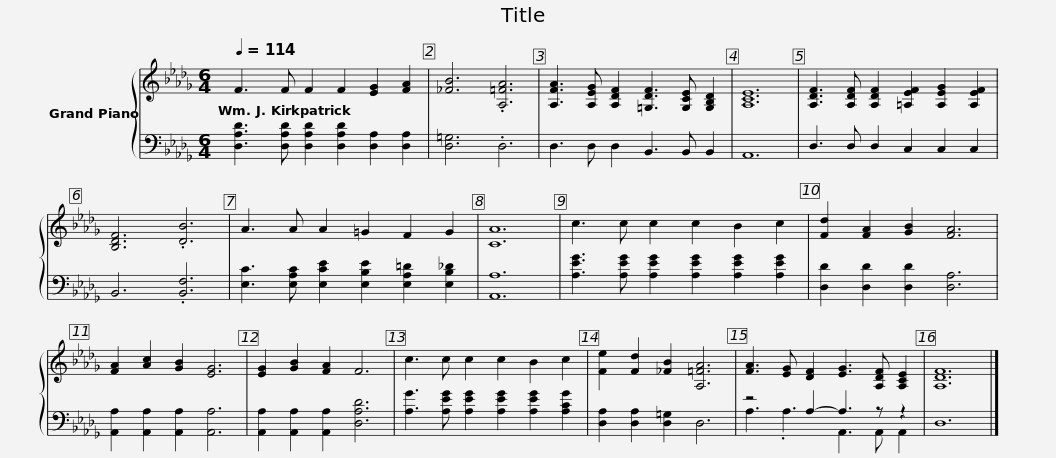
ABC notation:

X:1
%%score { 1 | ( 2 3 ) }
L:1/8
Q:1/4=114
M:6/4
I:linebreak $
K:Db
V:1 treble
V:2 bass
V:3 bass
V:1
 F3 F F2 F2 [EG]2 [FA]2 | [_FB]6 .[A,=FA]6 | [A,FA]3 [A,EG] [A,DF]2 [=G,DF]3 [G,CE] [G,B,D]2 | [A,CE]12 | [A,DF]3 [A,DF] [A,DF]2 [=A,EF]2 [A,EG]2 [A,EF]2 | %5
 [B,DF]6 .[DB]6 |$ A3 A A2 =G2 F2 G2 | [CA]12 | c3 c c2 c2 B2 c2 | [Fd]2 [FA]2 [GB]2 [FA]6 | %10
 [FA]2 [Ac]2 [GB]2 [EG]6 | [EG]2 [GB]2 [FA]2 F6 |$ c3 c c2 c2 B2 c2 | [Fe]2 [Fd]2 [_FB]2 [A,=FA]6 | [FA]3 [EG] [DF]2 [EG]3 [A,DF] [A,CE]2 | %15
 [A,DF]12 |] %16
V:2
 [D,A,D]3 [D,A,D] [D,A,D]2 [D,A,D]2 [D,A,]2 [D,A,]2 | [D,=G,]6 .D,6 | D,3 D, D,2 B,,3 B,, B,,2 | A,,12 | D,3 D, D,2 C,2 C,2 C,2 | %5
 B,,6 .[B,,F,]6 |$ [E,C]3 [E,A,C] [E,CE]2 [E,B,E]2 [E,A,=D]2 [E,B,_D]2 | [A,,A,]12 | [A,EG]3 [A,EG] [A,EG]2 [A,EG]2 [A,EG]2 [A,EG]2 | [D,D]2 [D,D]2 [D,D]2 [D,A,]6 | %10
 [A,,A,]2 [A,,A,]2 [A,,A,]2 [A,,A,]6 | [A,,A,]2 [A,,A,]2 [A,,A,]2 [D,A,D]6 |$ [A,G]3 [A,EG] [A,EG]2 [A,EG]2 [A,EG]2 [A,CG]2 | [D,A,]2 [D,A,]2 [D,=G,]2 D,6 | z4 A,2- A,3 z z2 | %15
 D,12 |] %16
V:3
 x12 | x12 | x12 | x12 | x12 | %5
 x12 |$ x12 | x12 | x12 | x12 | %10
 x12 | x12 |$ x12 | x12 | A,3 .A,3 A,,3 A,, A,,2 | %15
 x12 |] %16
